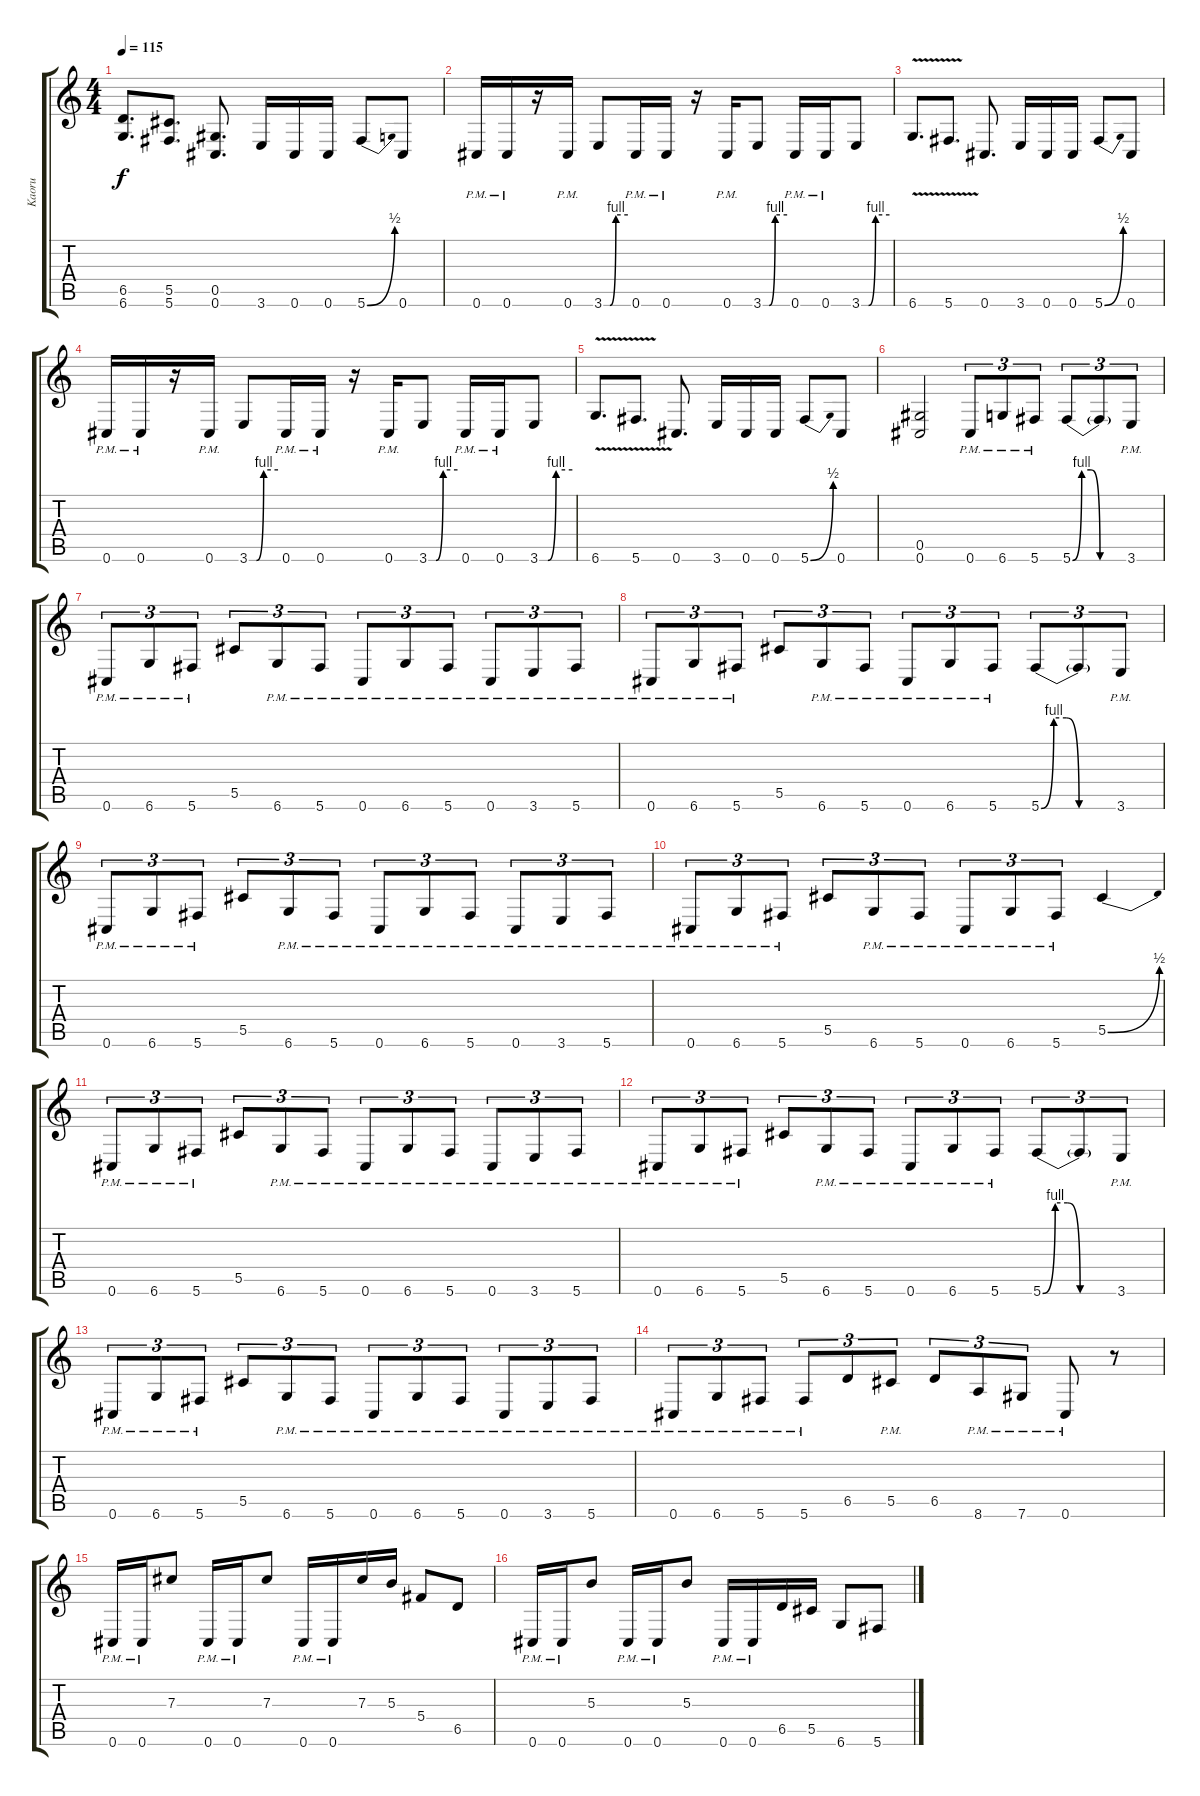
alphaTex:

\track ("Kaoru" "Kaoru") {instrument overdrivenguitar}
\staff {score tabs}
\tuning (Eb4 Bb3 Gb3 Db3 Ab2 Db2) {hide}
\ts (4 4)
\tempo 115
\clef g2
\ks c
(6.5 6.6).8{d dy f} (5.5 5.6).8{d} (0.5 0.6).8{d} 3.6.16 0.6.16 0.6.16 5.6{be (bend 0 0 60 2)}.8 0.6.8 |
0.6{pm}.16 0.6{pm}.16 r.16 0.6{pm}.16 3.6{be (custom 0 0 15 0 30 4 60 4)}.8 0.6{pm}.16 0.6{pm}.16 r.16 0.6{pm}.16 3.6{be (custom 0 0 15 0 30 4 60 4)}.8 0.6{pm}.16 0.6{pm}.16 3.6{be (custom 0 0 15 0 30 4 60 4)}.8 |
6.6{v}.8{d} 5.6{v}.8{d} 0.6.8{d} 3.6.16 0.6.16 0.6.16 5.6{be (bend 0 0 60 2)}.8 0.6.8 |
0.6{pm}.16 0.6{pm}.16 r.16 0.6{pm}.16 3.6{be (custom 0 0 15 0 30 4 60 4)}.8 0.6{pm}.16 0.6{pm}.16 r.16 0.6{pm}.16 3.6{be (custom 0 0 15 0 30 4 60 4)}.8 0.6{pm}.16 0.6{pm}.16 3.6{be (custom 0 0 15 0 30 4 60 4)}.8 |
6.6{v}.8{d} 5.6{v}.8{d} 0.6.8{d} 3.6.16 0.6.16 0.6.16 5.6{be (bend 0 0 60 2)}.8 0.6.8 |
(0.5 0.6).2 0.6{pm}.8{tu (3 2)} 6.6{pm}.8{tu (3 2)} 5.6{pm}.8{tu (3 2)} 5.6{be (custom 0 0 10 4 20 4 30 0 60 0)}.8{tu (3 2)} 5.6{t}.8{tu (3 2)} 3.6{pm}.8{tu (3 2)} |
0.6{pm}.8{tu (3 2)} 6.6{pm}.8{tu (3 2)} 5.6{pm}.8{tu (3 2)} 5.5.8{tu (3 2)} 6.6{pm}.8{tu (3 2)} 5.6{pm}.8{tu (3 2)} 0.6{pm}.8{tu (3 2)} 6.6{pm}.8{tu (3 2)} 5.6{pm}.8{tu (3 2)} 0.6{pm}.8{tu (3 2)} 3.6{pm}.8{tu (3 2)} 5.6{pm}.8{tu (3 2)} |
0.6{pm}.8{tu (3 2)} 6.6{pm}.8{tu (3 2)} 5.6{pm}.8{tu (3 2)} 5.5.8{tu (3 2)} 6.6{pm}.8{tu (3 2)} 5.6{pm}.8{tu (3 2)} 0.6{pm}.8{tu (3 2)} 6.6{pm}.8{tu (3 2)} 5.6{pm}.8{tu (3 2)} 5.6{be (custom 0 0 10 4 20 4 30 0 60 0)}.8{tu (3 2)} 5.6{t}.8{tu (3 2)} 3.6{pm}.8{tu (3 2)} |
0.6{pm}.8{tu (3 2)} 6.6{pm}.8{tu (3 2)} 5.6{pm}.8{tu (3 2)} 5.5.8{tu (3 2)} 6.6{pm}.8{tu (3 2)} 5.6{pm}.8{tu (3 2)} 0.6{pm}.8{tu (3 2)} 6.6{pm}.8{tu (3 2)} 5.6{pm}.8{tu (3 2)} 0.6{pm}.8{tu (3 2)} 3.6{pm}.8{tu (3 2)} 5.6{pm}.8{tu (3 2)} |
0.6{pm}.8{tu (3 2)} 6.6{pm}.8{tu (3 2)} 5.6{pm}.8{tu (3 2)} 5.5.8{tu (3 2)} 6.6{pm}.8{tu (3 2)} 5.6{pm}.8{tu (3 2)} 0.6{pm}.8{tu (3 2)} 6.6{pm}.8{tu (3 2)} 5.6{pm}.8{tu (3 2)} 5.5{be (bend 0 0 60 2)}.4 |
0.6{pm}.8{tu (3 2)} 6.6{pm}.8{tu (3 2)} 5.6{pm}.8{tu (3 2)} 5.5.8{tu (3 2)} 6.6{pm}.8{tu (3 2)} 5.6{pm}.8{tu (3 2)} 0.6{pm}.8{tu (3 2)} 6.6{pm}.8{tu (3 2)} 5.6{pm}.8{tu (3 2)} 0.6{pm}.8{tu (3 2)} 3.6{pm}.8{tu (3 2)} 5.6{pm}.8{tu (3 2)} |
0.6{pm}.8{tu (3 2)} 6.6{pm}.8{tu (3 2)} 5.6{pm}.8{tu (3 2)} 5.5.8{tu (3 2)} 6.6{pm}.8{tu (3 2)} 5.6{pm}.8{tu (3 2)} 0.6{pm}.8{tu (3 2)} 6.6{pm}.8{tu (3 2)} 5.6{pm}.8{tu (3 2)} 5.6{be (custom 0 0 10 4 20 4 30 0 60 0)}.8{tu (3 2)} 5.6{t}.8{tu (3 2)} 3.6{pm}.8{tu (3 2)} |
0.6{pm}.8{tu (3 2)} 6.6{pm}.8{tu (3 2)} 5.6{pm}.8{tu (3 2)} 5.5.8{tu (3 2)} 6.6{pm}.8{tu (3 2)} 5.6{pm}.8{tu (3 2)} 0.6{pm}.8{tu (3 2)} 6.6{pm}.8{tu (3 2)} 5.6{pm}.8{tu (3 2)} 0.6{pm}.8{tu (3 2)} 3.6{pm}.8{tu (3 2)} 5.6{pm}.8{tu (3 2)} |
0.6{pm}.8{tu (3 2)} 6.6{pm}.8{tu (3 2)} 5.6{pm}.8{tu (3 2)} 5.6{pm}.8{tu (3 2)} 6.5.8{tu (3 2)} 5.5{pm}.8{tu (3 2)} 6.5.8{tu (3 2)} 8.6{pm}.8{tu (3 2)} 7.6{pm}.8{tu (3 2)} 0.6{pm}.8 r.8 |
0.6{pm}.16 0.6{pm}.16 7.3.8 0.6{pm}.16 0.6{pm}.16 7.3.8 0.6{pm}.16 0.6{pm}.16 7.3.16 5.3.16 5.4.8 6.5.8 |
0.6{pm}.16 0.6{pm}.16 5.3.8 0.6{pm}.16 0.6{pm}.16 5.3.8 0.6{pm}.16 0.6{pm}.16 6.5.16 5.5.16 6.6.8 5.6.8
